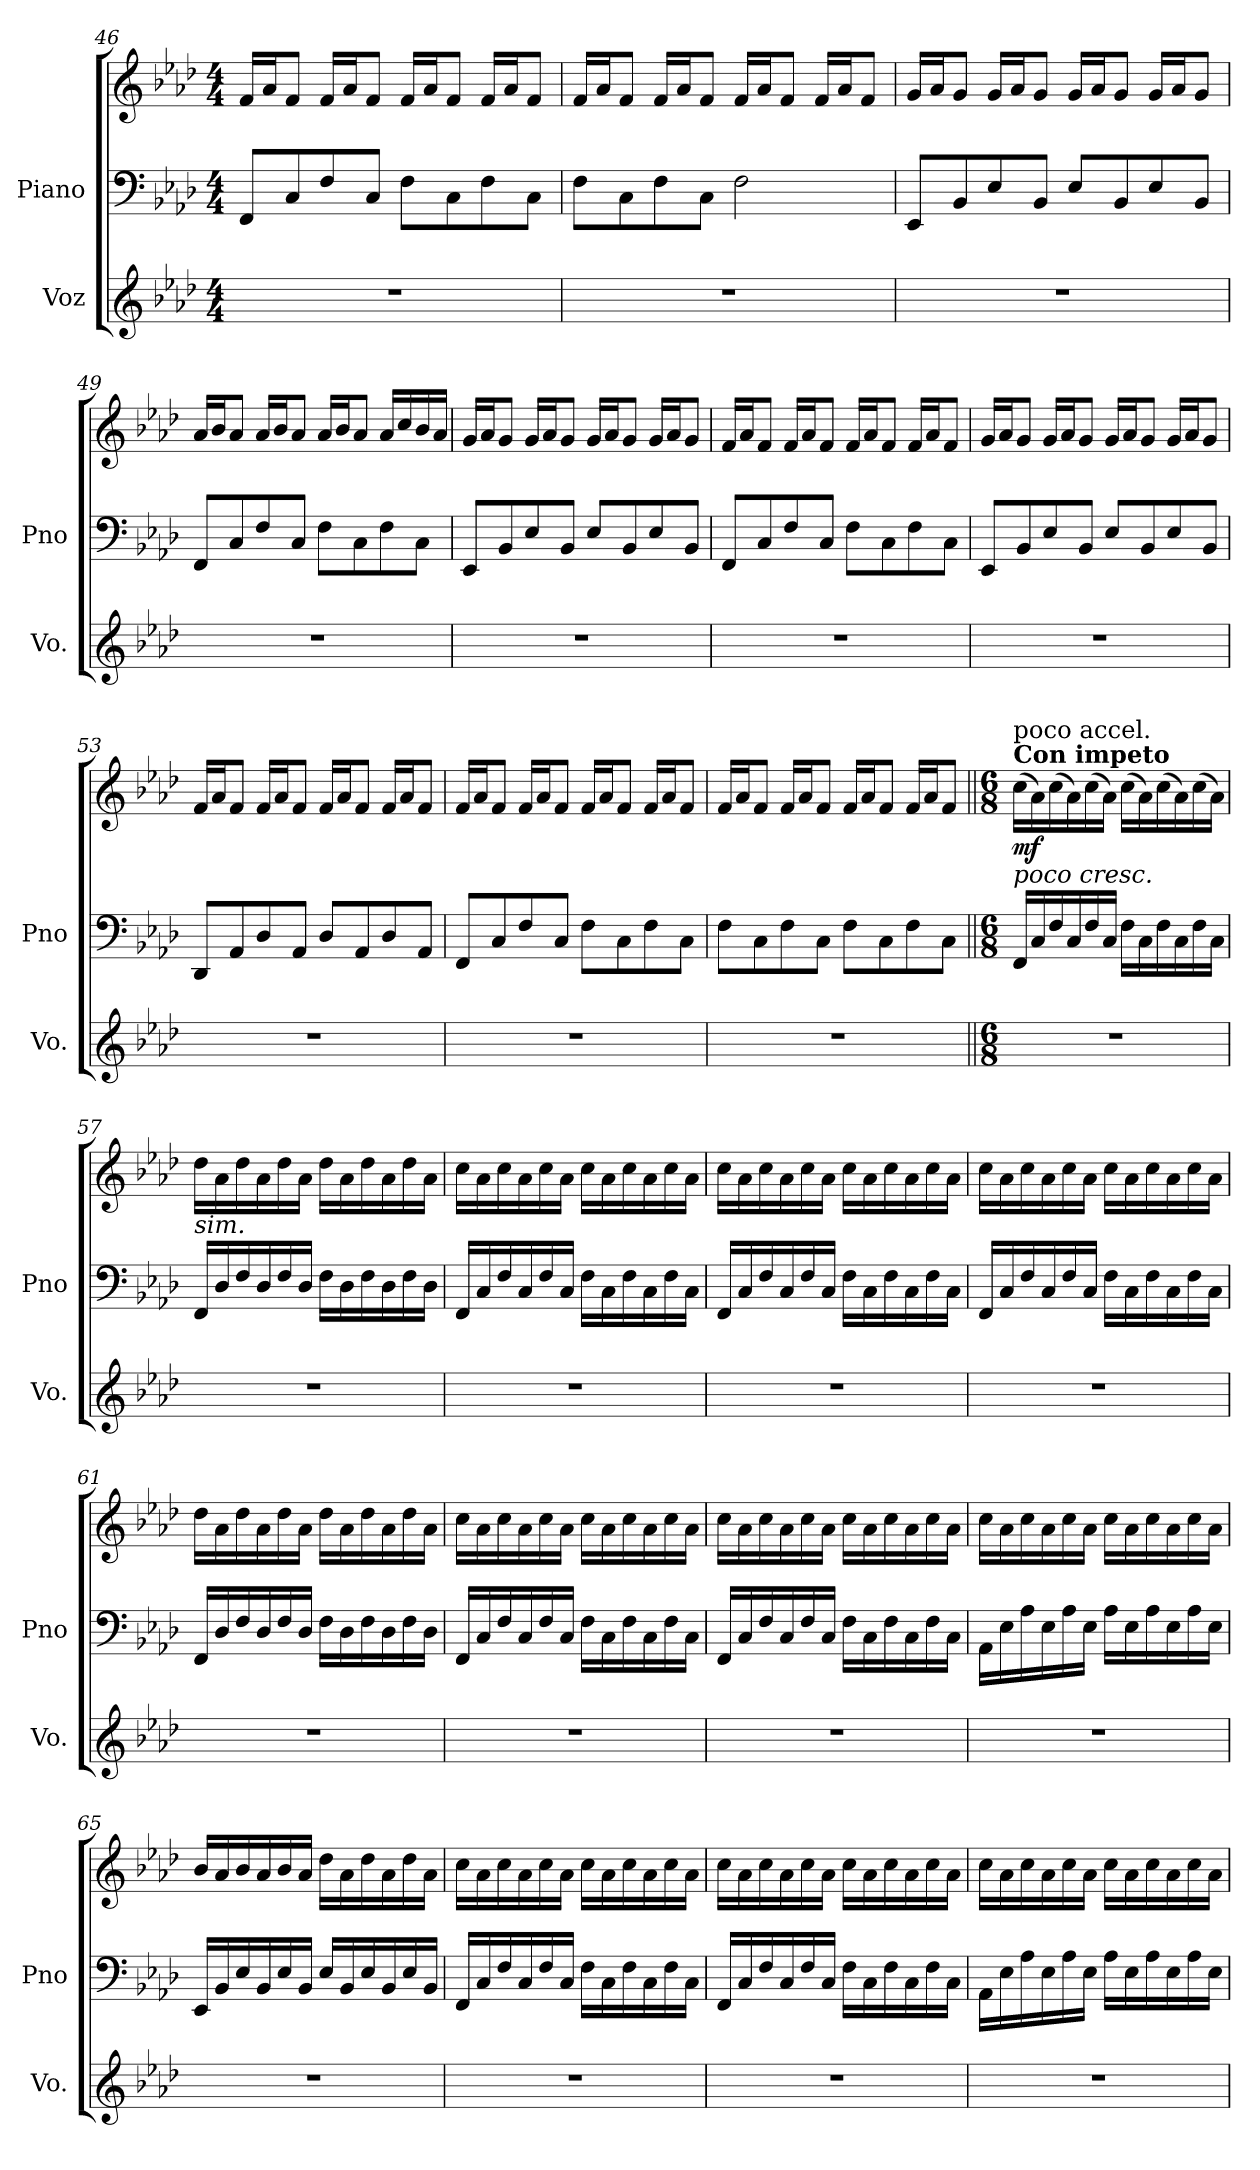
**kern	**kern	**kern	**dynam
*part2	*part1	*part1	*part1
*staff3	*staff2	*staff1	*staff1/2
*I"Voz	*I"Piano	*	*
*I'Vo.	*I'Pno	*	*
!!LO:LB:g=z
*clefG2	*clefF4	*clefG2	*
*k[b-e-a-d-]	*k[b-e-a-d-]	*k[b-e-a-d-]	*
*M4/4	*M4/4	*M4/4	*
=46	=46	=46	=46
1r	8FF/L	16f/LL	.
.	.	16a-/J	.
.	8C/	8f/J	.
.	8F/	16f/LL	.
.	.	16a-/J	.
.	8C/J	8f/J	.
.	8F\L	16f/LL	.
.	.	16a-/J	.
.	8C\	8f/J	.
.	8F\	16f/LL	.
.	.	16a-/J	.
.	8C\J	8f/J	.
=47	=47	=47	=47
1r	8F\L	16f/LL	.
.	.	16a-/J	.
.	8C\	8f/J	.
.	8F\	16f/LL	.
.	.	16a-/J	.
.	8C\J	8f/J	.
.	2F\	16f/LL	.
.	.	16a-/J	.
.	.	8f/J	.
.	.	16f/LL	.
.	.	16a-/J	.
.	.	8f/J	.
=48	=48	=48	=48
1r	8EE-/L	16g/LL	.
.	.	16a-/J	.
.	8BB-/	8g/J	.
.	8E-/	16g/LL	.
.	.	16a-/J	.
.	8BB-/J	8g/J	.
.	8E-/L	16g/LL	.
.	.	16a-/J	.
.	8BB-/	8g/J	.
.	8E-/	16g/LL	.
.	.	16a-/J	.
.	8BB-/J	8g/J	.
!!LO:LB:g=z
=49	=49	=49	=49
1r	8FF/L	16a-/LL	.
.	.	16b-/J	.
.	8C/	8a-/J	.
.	8F/	16a-/LL	.
.	.	16b-/J	.
.	8C/J	8a-/J	.
.	8F\L	16a-/LL	.
.	.	16b-/J	.
.	8C\	8a-/J	.
.	8F\	16a-/LL	.
.	.	16cc/	.
.	8C\J	16b-/	.
.	.	16a-/JJ	.
=50	=50	=50	=50
1r	8EE-/L	16g/LL	.
.	.	16a-/J	.
.	8BB-/	8g/J	.
.	8E-/	16g/LL	.
.	.	16a-/J	.
.	8BB-/J	8g/J	.
.	8E-/L	16g/LL	.
.	.	16a-/J	.
.	8BB-/	8g/J	.
.	8E-/	16g/LL	.
.	.	16a-/J	.
.	8BB-/J	8g/J	.
=51	=51	=51	=51
1r	8FF/L	16f/LL	.
.	.	16a-/J	.
.	8C/	8f/J	.
.	8F/	16f/LL	.
.	.	16a-/J	.
.	8C/J	8f/J	.
.	8F\L	16f/LL	.
.	.	16a-/J	.
.	8C\	8f/J	.
.	8F\	16f/LL	.
.	.	16a-/J	.
.	8C\J	8f/J	.
!!LO:LB:g=z
=52	=52	=52	=52
1r	8EE-/L	16g/LL	.
.	.	16a-/J	.
.	8BB-/	8g/J	.
.	8E-/	16g/LL	.
.	.	16a-/J	.
.	8BB-/J	8g/J	.
.	8E-/L	16g/LL	.
.	.	16a-/J	.
.	8BB-/	8g/J	.
.	8E-/	16g/LL	.
.	.	16a-/J	.
.	8BB-/J	8g/J	.
=53	=53	=53	=53
1r	8DD-/L	16f/LL	.
.	.	16a-/J	.
.	8AA-/	8f/J	.
.	8D-/	16f/LL	.
.	.	16a-/J	.
.	8AA-/J	8f/J	.
.	8D-/L	16f/LL	.
.	.	16a-/J	.
.	8AA-/	8f/J	.
.	8D-/	16f/LL	.
.	.	16a-/J	.
.	8AA-/J	8f/J	.
=54	=54	=54	=54
1r	8FF/L	16f/LL	.
.	.	16a-/J	.
.	8C/	8f/J	.
.	8F/	16f/LL	.
.	.	16a-/J	.
.	8C/J	8f/J	.
.	8F\L	16f/LL	.
.	.	16a-/J	.
.	8C\	8f/J	.
.	8F\	16f/LL	.
.	.	16a-/J	.
.	8C\J	8f/J	.
!!LO:LB:g=z
=55	=55	=55	=55
1r	8F\L	16f/LL	.
.	.	16a-/J	.
.	8C\	8f/J	.
.	8F\	16f/LL	.
.	.	16a-/J	.
.	8C\J	8f/J	.
.	8F\L	16f/LL	.
.	.	16a-/J	.
.	8C\	8f/J	.
.	8F\	16f/LL	.
.	.	16a-/J	.
.	8C\J	8f/J	.
=56||	=56||	=56||	=56||
*M6/8	*M6/8	*M6/8	*
!	!	!LO:TX:a:B:t=Con impeto	!
!	!	!LO:TX:a:t=poco accel.	!
!	!LO:TX:a:i:t=poco cresc.	!	!
!	!	!	!LO:DY:b
2.r	16FF/LL	(16cc\LL	mf
.	16C/	16a-\)	.
.	16F/	(16cc\	.
.	16C/	16a-\)	.
.	16F/	(16cc\	.
.	16C/JJ	16a-\JJ)	.
.	16F\LL	(16cc\LL	.
.	16C\	16a-\)	.
.	16F\	(16cc\	.
.	16C\	16a-\)	.
.	16F\	(16cc\	.
.	16C\JJ	16a-\JJ)	.
=57	=57	=57	=57
!	!LO:TX:a:i:t=sim.	!	!
2.r	16FF/LL	16dd-\LL	.
.	16D-/	16a-\	.
.	16F/	16dd-\	.
.	16D-/	16a-\	.
.	16F/	16dd-\	.
.	16D-/JJ	16a-\JJ	.
.	16F\LL	16dd-\LL	.
.	16D-\	16a-\	.
.	16F\	16dd-\	.
.	16D-\	16a-\	.
.	16F\	16dd-\	.
.	16D-\JJ	16a-\JJ	.
!!LO:LB:g=z
=58	=58	=58	=58
2.r	16FF/LL	16cc\LL	.
.	16C/	16a-\	.
.	16F/	16cc\	.
.	16C/	16a-\	.
.	16F/	16cc\	.
.	16C/JJ	16a-\JJ	.
.	16F\LL	16cc\LL	.
.	16C\	16a-\	.
.	16F\	16cc\	.
.	16C\	16a-\	.
.	16F\	16cc\	.
.	16C\JJ	16a-\JJ	.
=59	=59	=59	=59
2.r	16FF/LL	16cc\LL	.
.	16C/	16a-\	.
.	16F/	16cc\	.
.	16C/	16a-\	.
.	16F/	16cc\	.
.	16C/JJ	16a-\JJ	.
.	16F\LL	16cc\LL	.
.	16C\	16a-\	.
.	16F\	16cc\	.
.	16C\	16a-\	.
.	16F\	16cc\	.
.	16C\JJ	16a-\JJ	.
=60	=60	=60	=60
2.r	16FF/LL	16cc\LL	.
.	16C/	16a-\	.
.	16F/	16cc\	.
.	16C/	16a-\	.
.	16F/	16cc\	.
.	16C/JJ	16a-\JJ	.
.	16F\LL	16cc\LL	.
.	16C\	16a-\	.
.	16F\	16cc\	.
.	16C\	16a-\	.
.	16F\	16cc\	.
.	16C\JJ	16a-\JJ	.
!!LO:PB:g=z
=61	=61	=61	=61
2.r	16FF/LL	16dd-\LL	.
.	16D-/	16a-\	.
.	16F/	16dd-\	.
.	16D-/	16a-\	.
.	16F/	16dd-\	.
.	16D-/JJ	16a-\JJ	.
.	16F\LL	16dd-\LL	.
.	16D-\	16a-\	.
.	16F\	16dd-\	.
.	16D-\	16a-\	.
.	16F\	16dd-\	.
.	16D-\JJ	16a-\JJ	.
=62	=62	=62	=62
2.r	16FF/LL	16cc\LL	.
.	16C/	16a-\	.
.	16F/	16cc\	.
.	16C/	16a-\	.
.	16F/	16cc\	.
.	16C/JJ	16a-\JJ	.
.	16F\LL	16cc\LL	.
.	16C\	16a-\	.
.	16F\	16cc\	.
.	16C\	16a-\	.
.	16F\	16cc\	.
.	16C\JJ	16a-\JJ	.
=63	=63	=63	=63
2.r	16FF/LL	16cc\LL	.
.	16C/	16a-\	.
.	16F/	16cc\	.
.	16C/	16a-\	.
.	16F/	16cc\	.
.	16C/JJ	16a-\JJ	.
.	16F\LL	16cc\LL	.
.	16C\	16a-\	.
.	16F\	16cc\	.
.	16C\	16a-\	.
.	16F\	16cc\	.
.	16C\JJ	16a-\JJ	.
!!LO:LB:g=z
=64	=64	=64	=64
2.r	16AA-\LL	16cc\LL	.
.	16E-\	16a-\	.
.	16A-\	16cc\	.
.	16E-\	16a-\	.
.	16A-\	16cc\	.
.	16E-\JJ	16a-\JJ	.
.	16A-\LL	16cc\LL	.
.	16E-\	16a-\	.
.	16A-\	16cc\	.
.	16E-\	16a-\	.
.	16A-\	16cc\	.
.	16E-\JJ	16a-\JJ	.
=65	=65	=65	=65
2.r	16EE-/LL	16b-/LL	.
.	16BB-/	16a-/	.
.	16E-/	16b-/	.
.	16BB-/	16a-/	.
.	16E-/	16b-/	.
.	16BB-/JJ	16a-/JJ	.
.	16E-/LL	16dd-\LL	.
.	16BB-/	16a-\	.
.	16E-/	16dd-\	.
.	16BB-/	16a-\	.
.	16E-/	16dd-\	.
.	16BB-/JJ	16a-\JJ	.
=66	=66	=66	=66
2.r	16FF/LL	16cc\LL	.
.	16C/	16a-\	.
.	16F/	16cc\	.
.	16C/	16a-\	.
.	16F/	16cc\	.
.	16C/JJ	16a-\JJ	.
.	16F\LL	16cc\LL	.
.	16C\	16a-\	.
.	16F\	16cc\	.
.	16C\	16a-\	.
.	16F\	16cc\	.
.	16C\JJ	16a-\JJ	.
!!LO:LB:g=z
=67	=67	=67	=67
2.r	16FF/LL	16cc\LL	.
.	16C/	16a-\	.
.	16F/	16cc\	.
.	16C/	16a-\	.
.	16F/	16cc\	.
.	16C/JJ	16a-\JJ	.
.	16F\LL	16cc\LL	.
.	16C\	16a-\	.
.	16F\	16cc\	.
.	16C\	16a-\	.
.	16F\	16cc\	.
.	16C\JJ	16a-\JJ	.
=68	=68	=68	=68
2.r	16AA-\LL	16cc\LL	.
.	16E-\	16a-\	.
.	16A-\	16cc\	.
.	16E-\	16a-\	.
.	16A-\	16cc\	.
.	16E-\JJ	16a-\JJ	.
.	16A-\LL	16cc\LL	.
.	16E-\	16a-\	.
.	16A-\	16cc\	.
.	16E-\	16a-\	.
.	16A-\	16cc\	.
.	16E-\JJ	16a-\JJ	.
=	=	=	=
*-	*-	*-	*-
